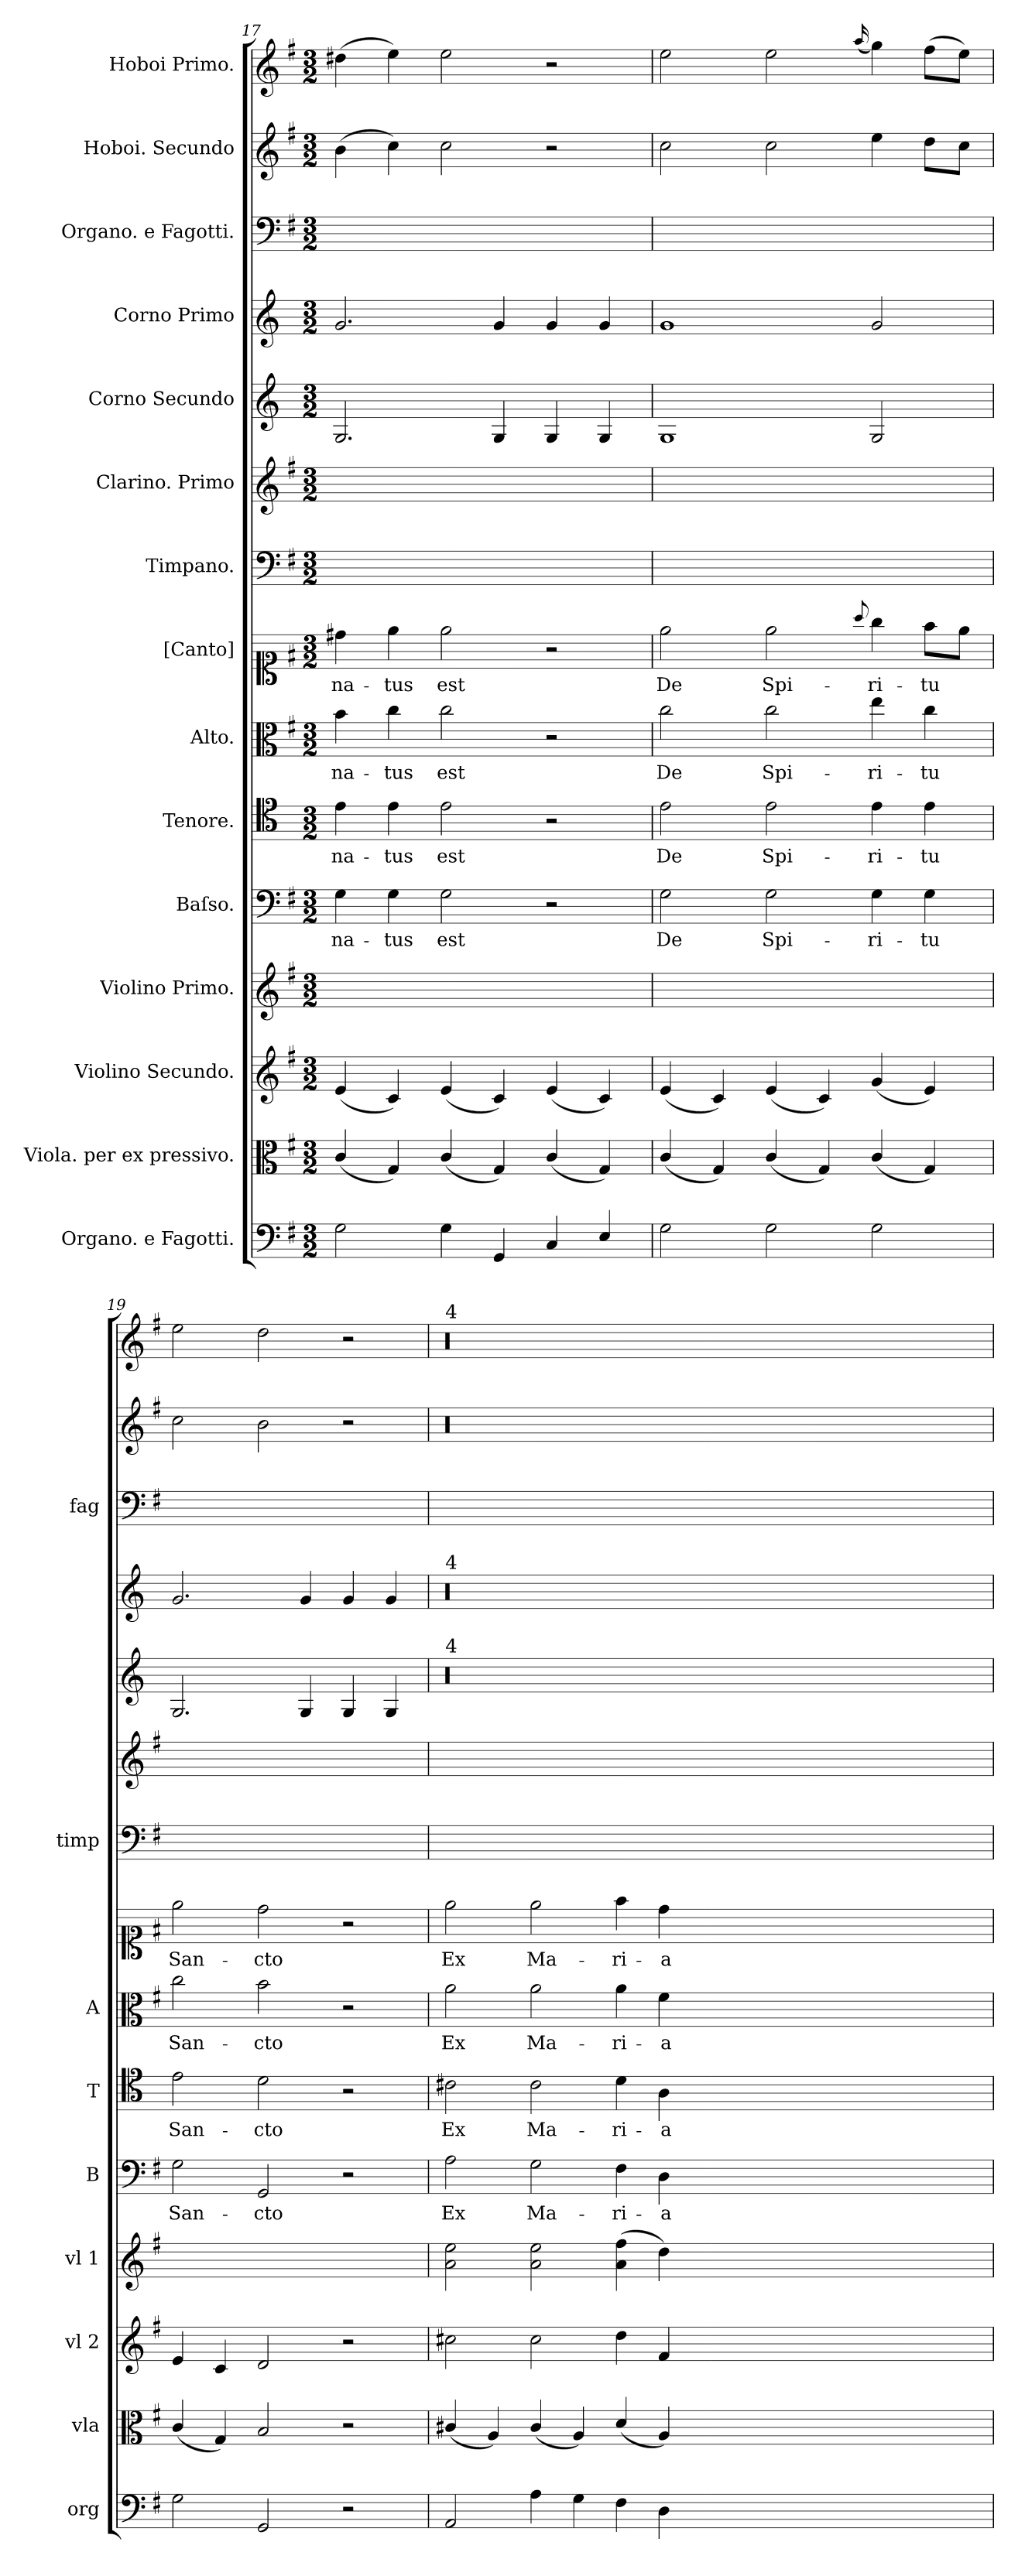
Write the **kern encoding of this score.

**kern	**dynam	**kern	**dynam	**kern	**dynam	**kern	**dynam	**kern	**text	**dynam	**kern	**text	**dynam	**kern	**text	**dynam	**kern	**text	**dynam	**kern	**kern	**kern	**kern	**kern	**kern	**kern
*part15	*part15	*part14	*part14	*part13	*part13	*part12	*part12	*part11	*part11	*part11	*part10	*part10	*part10	*part9	*part9	*part9	*part8	*part8	*part8	*part7	*part6	*part5	*part4	*part3	*part2	*part1
*staff15	*staff15	*staff14	*staff14	*staff13	*staff13	*staff12	*staff12	*staff11	*staff11	*staff11	*staff10	*staff10	*staff10	*staff9	*staff9	*staff9	*staff8	*staff8	*staff8	*staff7	*staff6	*staff5	*staff4	*staff3	*staff2	*staff1
*I"Organo. e Fagotti.	*	*I"Viola. per ex pressivo.	*	*I"Violino Secundo.	*	*I"Violino Primo.	*	*I"Baſso.	*	*	*I"Tenore.	*	*	*I"Alto.	*	*	*I"[Canto]	*	*	*I"Timpano.	*I"Clarino. Primo	*I"Corno Secundo	*I"Corno Primo	*I"Organo. e Fagotti.	*I"Hoboi. Secundo	*I"Hoboi Primo.
*I'org	*	*I'vla	*	*I'vl 2	*	*I'vl 1	*	*I'B	*	*	*I'T	*	*	*I'A	*	*	*	*	*	*I'timp	*	*	*	*I'fag	*	*
*clefF4	*	*clefC3	*	*clefG2	*	*clefG2	*	*clefF4	*	*	*clefC4	*	*	*clefC3	*	*	*clefC1	*	*	*clefF4	*clefG2	*clefG2	*clefG2	*clefF4	*clefG2	*clefG2
*k[f#]	*	*k[f#]	*	*k[f#]	*	*k[f#]	*	*k[f#]	*	*	*k[]	*	*	*k[f#]	*	*	*k[f#]	*	*	*k[f#]	*k[f#]	*k[]	*k[]	*k[f#]	*k[f#]	*k[f#]
*G:	*	*G:	*	*G:	*	*G:	*	*G:	*	*	*	*	*	*G:	*	*	*G:	*	*	*G:	*G:	*	*	*G:	*G:	*G:
*M3/2	*	*M3/2	*	*M3/2	*	*M3/2	*	*M3/2	*	*	*M3/2	*	*	*M3/2	*	*	*M3/2	*	*	*M3/2	*M3/2	*M3/2	*M3/2	*M3/2	*M3/2	*M3/2
=17	=17	=17	=17	=17	=17	=17	=17	=17	=17	=17	=17	=17	=17	=17	=17	=17	=17	=17	=17	=17	=17	=17	=17	=17	=17	=17
2G\	.	(4c/	.	(4e/	.	1.ryy	.	4G\	-na-	.	4e\	-na-	.	4b\	-na-	.	4dd#X\	-na-	.	1.ryy	1.ryy	2.G/	2.g/	2G\yy	(4b\	(4dd#X\
.	.	4G/)	.	4c/)	.	.	.	4G\	-tus	.	4e\	-tus	.	4cc\	-tus	.	4ee\	-tus	.	.	.	.	.	.	4cc\)	4ee\)
4G\	.	(4c/	.	(4e/	.	.	.	2G\	est	.	2e\	est	.	2cc\	est	.	2ee\	est	.	.	.	.	.	4G\yy	2cc\	2ee\
4GG/	.	4G/)	.	4c/)	.	.	.	.	.	.	.	.	.	.	.	.	.	.	.	.	.	4G/	4g/	4GG/yy	.	.
4C/	.	(4c/	.	(4e/	.	.	.	2r	.	.	2r	.	.	2r	.	.	2r	.	.	.	.	4G/	4g/	4C/yy	2r	2r
4E/	.	4G/)	.	4c/)	.	.	.	.	.	.	.	.	.	.	.	.	.	.	.	.	.	4G/	4g/	4E/yy	.	.
=18	=18	=18	=18	=18	=18	=18	=18	=18	=18	=18	=18	=18	=18	=18	=18	=18	=18	=18	=18	=18	=18	=18	=18	=18	=18	=18
2G\	.	(4c/	.	(4e/	.	1.ryy	.	2G\	De	.	2e\	De	.	2cc\	De	.	2ee\	De	.	1.ryy	1.ryy	1G	1g	2G\yy	2cc\	2ee\
.	.	4G/)	.	4c/)	.	.	.	.	.	.	.	.	.	.	.	.	.	.	.	.	.	.	.	.	.	.
2G\	.	(4c/	.	(4e/	.	.	.	2G\	Spi-	.	2e\	Spi-	.	2cc\	Spi-	.	2ee\	Spi-	.	.	.	.	.	2G\yy	2cc\	2ee\
.	.	4G/)	.	4c/)	.	.	.	.	.	.	.	.	.	.	.	.	.	.	.	.	.	.	.	.	.	.
.	.	.	.	.	.	.	.	.	.	.	.	.	.	.	.	.	8qqaa/	.	.	.	.	.	.	.	.	(16qqaa/
2G\	.	(4c/	.	(4g/	.	.	.	4G\	-ri-	.	4e\	-ri-	.	4ee\	-ri-	.	4gg\	-ri-	.	.	.	2G/	2g/	2G\yy	4ee\	4gg\)
.	.	4G/)	.	4e/)	.	.	.	4G\	-tu	.	4e\	-tu	.	4cc\	-tu	.	8ff#\L	-tu	.	.	.	.	.	.	8dd\L	(8ff#\L
.	.	.	.	.	.	.	.	.	.	.	.	.	.	.	.	.	8ee\J	.	.	.	.	.	.	.	8cc\J	8ee\J)
=19	=19	=19	=19	=19	=19	=19	=19	=19	=19	=19	=19	=19	=19	=19	=19	=19	=19	=19	=19	=19	=19	=19	=19	=19	=19	=19
2G\	.	(4c/	.	4e/	.	1.ryy	.	2G\	San-	.	2e\	San-	.	2cc\	San-	.	2ee\	San-	.	1.ryy	1.ryy	2.G/	2.g/	2G\yy	2cc\	2ee\
.	.	4G/)	.	4c/	.	.	.	.	.	.	.	.	.	.	.	.	.	.	.	.	.	.	.	.	.	.
2GG/	.	2B/	.	2d/	.	.	.	2GG/	-cto	.	2d\	-cto	.	2b\	-cto	.	2dd\	-cto	.	.	.	.	.	2GG/yy	2b\	2dd\
.	.	.	.	.	.	.	.	.	.	.	.	.	.	.	.	.	.	.	.	.	.	4G/	4g/	.	.	.
2r	.	2r	.	2r	.	.	.	2r	.	.	2r	.	.	2r	.	.	2r	.	.	.	.	4G/	4g/	2ryy	2r	2r
.	.	.	.	.	.	.	.	.	.	.	.	.	.	.	.	.	.	.	.	.	.	4G/	4g/	.	.	.
=20	=20	=20	=20	=20	=20	=20	=20	=20	=20	=20	=20	=20	=20	=20	=20	=20	=20	=20	=20	=20	=20	=20	=20	=20	=20	=20
!	!	!	!	!	!	!	!	!	!	!	!	!	!	!	!	!	!	!	!	!	!	!	!	!	!	!LO:TX:a:t=4
!	!	!	!	!	!	!	!	!	!	!	!	!	!	!	!	!	!	!	!	!	!	!	!LO:TX:a:t=4	!	!	!
!	!	!	!	!	!	!	!	!	!	!	!	!	!	!	!	!	!	!	!	!	!	!LO:TX:a:t=4	!	!	!	!
!	!LO:DY:b	!	!LO:DY:a	!	!LO:DY:b	!	!LO:DY:b:rj	!	!	!LO:DY:b	!	!	!LO:DY:a	!	!	!LO:DY:b	!	!	!LO:DY:b	!	!	!LO:N:vis=00	!LO:N:vis=00	!	!LO:N:vis=00	!LO:N:vis=00
2AA/	forto	(4c#X/	forto	2cc#X\	forto	2a\ 2ee\	forto	2A\	Ex	forto	2c#X\	Ex	forto	2a\	Ex	forto	2ee\	Ex	forto	1.ryy	1.ryy	00.r	00.r	2AA/yy	00.r	00.r
.	.	4A/)	.	.	.	.	.	.	.	.	.	.	.	.	.	.	.	.	.	.	.	.	.	.	.	.
4A\	.	(4c#/	.	2cc#\	.	2a\ 2ee\	.	2G\	Ma-	.	2c#\	Ma-	.	2a\	Ma-	.	2ee\	Ma-	.	.	.	.	.	4A\yy	.	.
4G\	.	4A/)	.	.	.	.	.	.	.	.	.	.	.	.	.	.	.	.	.	.	.	.	.	4G\yy	.	.
4F#\	.	(4d/	.	4dd\	.	(4a\ 4ff#\	.	4F#\	-ri-	.	4d\	-ri-	.	4a\	-ri-	.	4ff#\	-ri-	.	.	.	.	.	4F#\yy	.	.
4D\	.	4A/)	.	4f#/	.	4dd\)	.	4D\	-a	.	4A\	-a	.	4f#\	-a	.	4dd\	-a	.	.	.	.	.	4D\yy	.	.
00ryy	.	00ryy	.	00ryy	.	00ryy	.	00ryy	.	.	00ryy	.	.	00ryy	.	.	00ryy	.	.	00ryy	00ryy	.	.	00ryy	.	.
2ryy	.	2ryy	.	2ryy	.	2ryy	.	2ryy	.	.	2ryy	.	.	2ryy	.	.	2ryy	.	.	2ryy	2ryy	.	.	2ryy	.	.
=	=	=	=	=	=	=	=	=	=	=	=	=	=	=	=	=	=	=	=	=	=	=	=	=	=	=
*-	*-	*-	*-	*-	*-	*-	*-	*-	*-	*-	*-	*-	*-	*-	*-	*-	*-	*-	*-	*-	*-	*-	*-	*-	*-	*-
